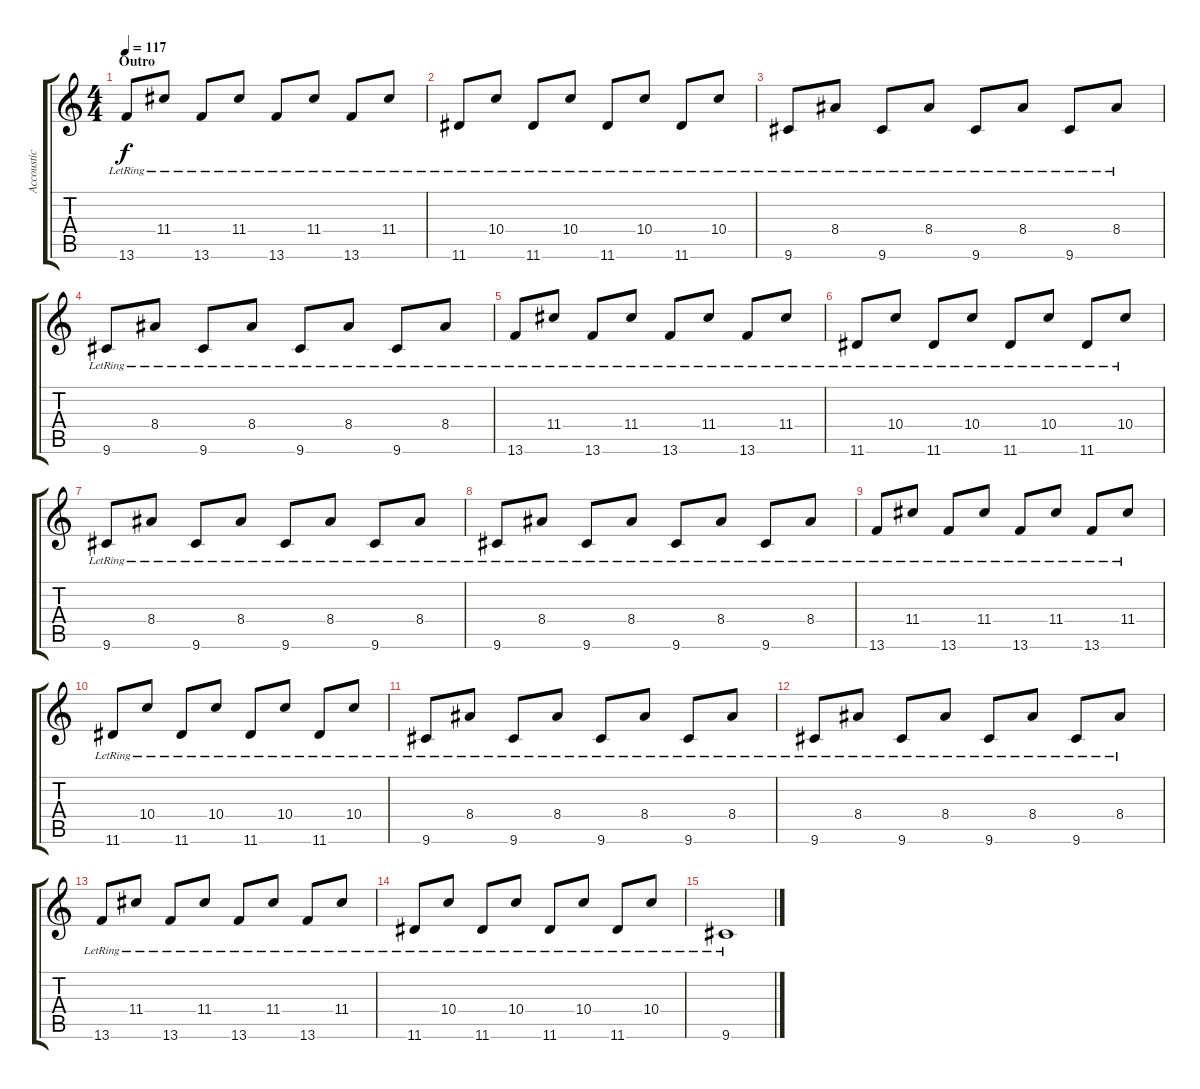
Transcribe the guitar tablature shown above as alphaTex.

\track ("Accoustic / Rhythm" "Accoustic ") {instrument electricguitarclean}
\staff {score tabs}
\tuning (E4 B3 G3 D3 A2 E2) {hide}
\ts (4 4)
\section ("" "Outro")
\tempo 117
\clef g2
\ks c
13.6{lr}.8{dy f} 11.4{lr}.8 13.6{lr}.8 11.4{lr}.8 13.6{lr}.8 11.4{lr}.8 13.6{lr}.8 11.4{lr}.8 |
11.6{lr}.8 10.4{lr}.8 11.6{lr}.8 10.4{lr}.8 11.6{lr}.8 10.4{lr}.8 11.6{lr}.8 10.4{lr}.8 |
9.6{lr}.8 8.4{lr}.8 9.6{lr}.8 8.4{lr}.8 9.6{lr}.8 8.4{lr}.8 9.6{lr}.8 8.4{lr}.8 |
9.6{lr}.8 8.4{lr}.8 9.6{lr}.8 8.4{lr}.8 9.6{lr}.8 8.4{lr}.8 9.6{lr}.8 8.4{lr}.8 |
13.6{lr}.8 11.4{lr}.8 13.6{lr}.8 11.4{lr}.8 13.6{lr}.8 11.4{lr}.8 13.6{lr}.8 11.4{lr}.8 |
11.6{lr}.8 10.4{lr}.8 11.6{lr}.8 10.4{lr}.8 11.6{lr}.8 10.4{lr}.8 11.6{lr}.8 10.4{lr}.8 |
9.6{lr}.8 8.4{lr}.8 9.6{lr}.8 8.4{lr}.8 9.6{lr}.8 8.4{lr}.8 9.6{lr}.8 8.4{lr}.8 |
9.6{lr}.8 8.4{lr}.8 9.6{lr}.8 8.4{lr}.8 9.6{lr}.8 8.4{lr}.8 9.6{lr}.8 8.4{lr}.8 |
13.6{lr}.8{volume 11 instrument electricguitarclean} 11.4{lr}.8 13.6{lr}.8 11.4{lr}.8 13.6{lr}.8 11.4{lr}.8 13.6{lr}.8 11.4{lr}.8 |
11.6{lr}.8 10.4{lr}.8 11.6{lr}.8 10.4{lr}.8 11.6{lr}.8 10.4{lr}.8 11.6{lr}.8 10.4{lr}.8 |
9.6{lr}.8 8.4{lr}.8 9.6{lr}.8 8.4{lr}.8 9.6{lr}.8 8.4{lr}.8 9.6{lr}.8 8.4{lr}.8 |
9.6{lr}.8 8.4{lr}.8 9.6{lr}.8 8.4{lr}.8 9.6{lr}.8 8.4{lr}.8 9.6{lr}.8 8.4{lr}.8 |
13.6{lr}.8 11.4{lr}.8 13.6{lr}.8 11.4{lr}.8 13.6{lr}.8 11.4{lr}.8 13.6{lr}.8 11.4{lr}.8 |
11.6{lr}.8 10.4{lr}.8 11.6{lr}.8 10.4{lr}.8 11.6{lr}.8 10.4{lr}.8 11.6{lr}.8 10.4{lr}.8 |
9.6{lr}.1
